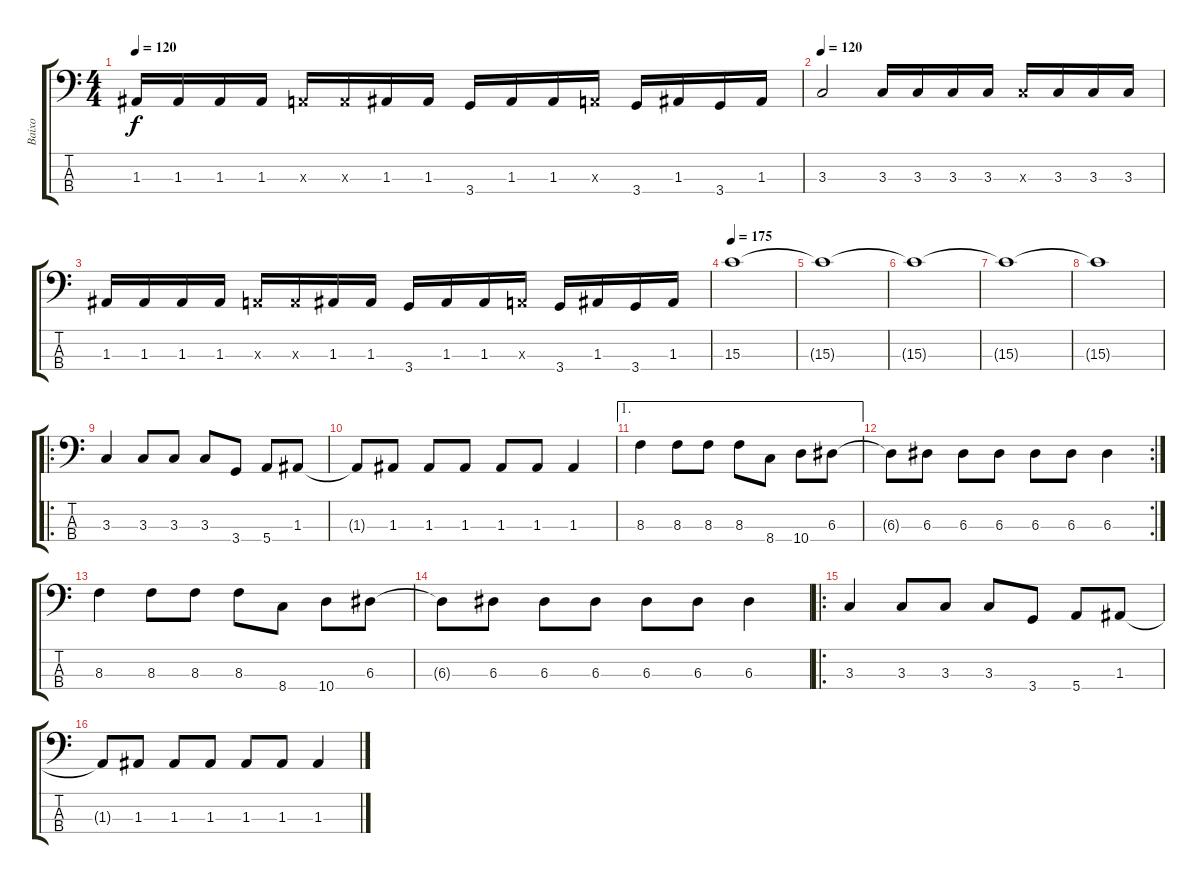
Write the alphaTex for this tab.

\track ("Baixo" "Baixo") {instrument electricbassfinger}
\staff {score tabs}
\tuning (G2 D2 A1 E1) {hide}
\ts (4 4)
\tempo 120
\clef f4
\ks c
1.3.16{dy f} 1.3.16 1.3.16 1.3.16 0.3{x}.16 0.3{x}.16 1.3.16 1.3.16 3.4.16 1.3.16 1.3.16 0.3{x}.16 3.4.16 1.3.16 3.4.16 1.3.16 |
\tempo 120
3.3.2 3.3.16 3.3.16 3.3.16 3.3.16 3.3{x}.16 3.3.16 3.3.16 3.3.16 |
1.3.16 1.3.16 1.3.16 1.3.16 0.3{x}.16 0.3{x}.16 1.3.16 1.3.16 3.4.16 1.3.16 1.3.16 0.3{x}.16 3.4.16 1.3.16 3.4.16 1.3.16 |
\tempo 175
15.3.1 |
15.3{t}.1 |
15.3{t}.1 |
15.3{t}.1 |
15.3{t}.1 |
\ro
3.3.4 3.3.8 3.3.8 3.3.8 3.4.8 5.4.8 1.3.8 |
1.3{t}.8 1.3.8 1.3.8 1.3.8 1.3.8 1.3.8 1.3.4 |
\ae 1
8.3.4 8.3.8 8.3.8 8.3.8 8.4.8 10.4.8 6.3.8 |
\rc 2
6.3{t}.8 6.3.8 6.3.8 6.3.8 6.3.8 6.3.8 6.3.4 |
8.3.4 8.3.8 8.3.8 8.3.8 8.4.8 10.4.8 6.3.8 |
6.3{t}.8 6.3.8 6.3.8 6.3.8 6.3.8 6.3.8 6.3.4 |
\ro
3.3.4 3.3.8 3.3.8 3.3.8 3.4.8 5.4.8 1.3.8 |
1.3{t}.8 1.3.8 1.3.8 1.3.8 1.3.8 1.3.8 1.3.4
